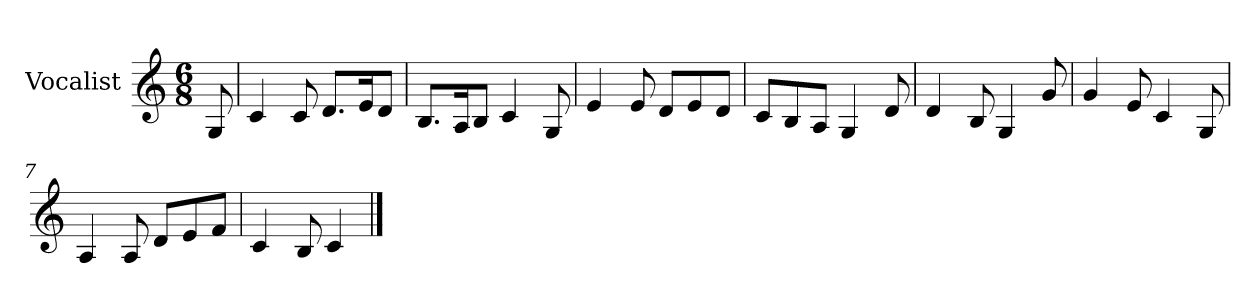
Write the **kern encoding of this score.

**kern
*part1
*staff1
*I"Vocalist
*k[]
*C:
*M6/8
=
8G
=1
4c
8c
8.dL
16eK
8dJ
=2
8.BL
16AK
8BJ
4c
8G
=3
4e
8e
8dL
8e
8dJ
=4
8cL
8B
8AJ
4G
8d
=5
4d
8B
4G
8g
=6
4g
8e
4c
8G
=7
4A
8A
8dL
8e
8fJ
=8
4c
8B
4c
==
*-
